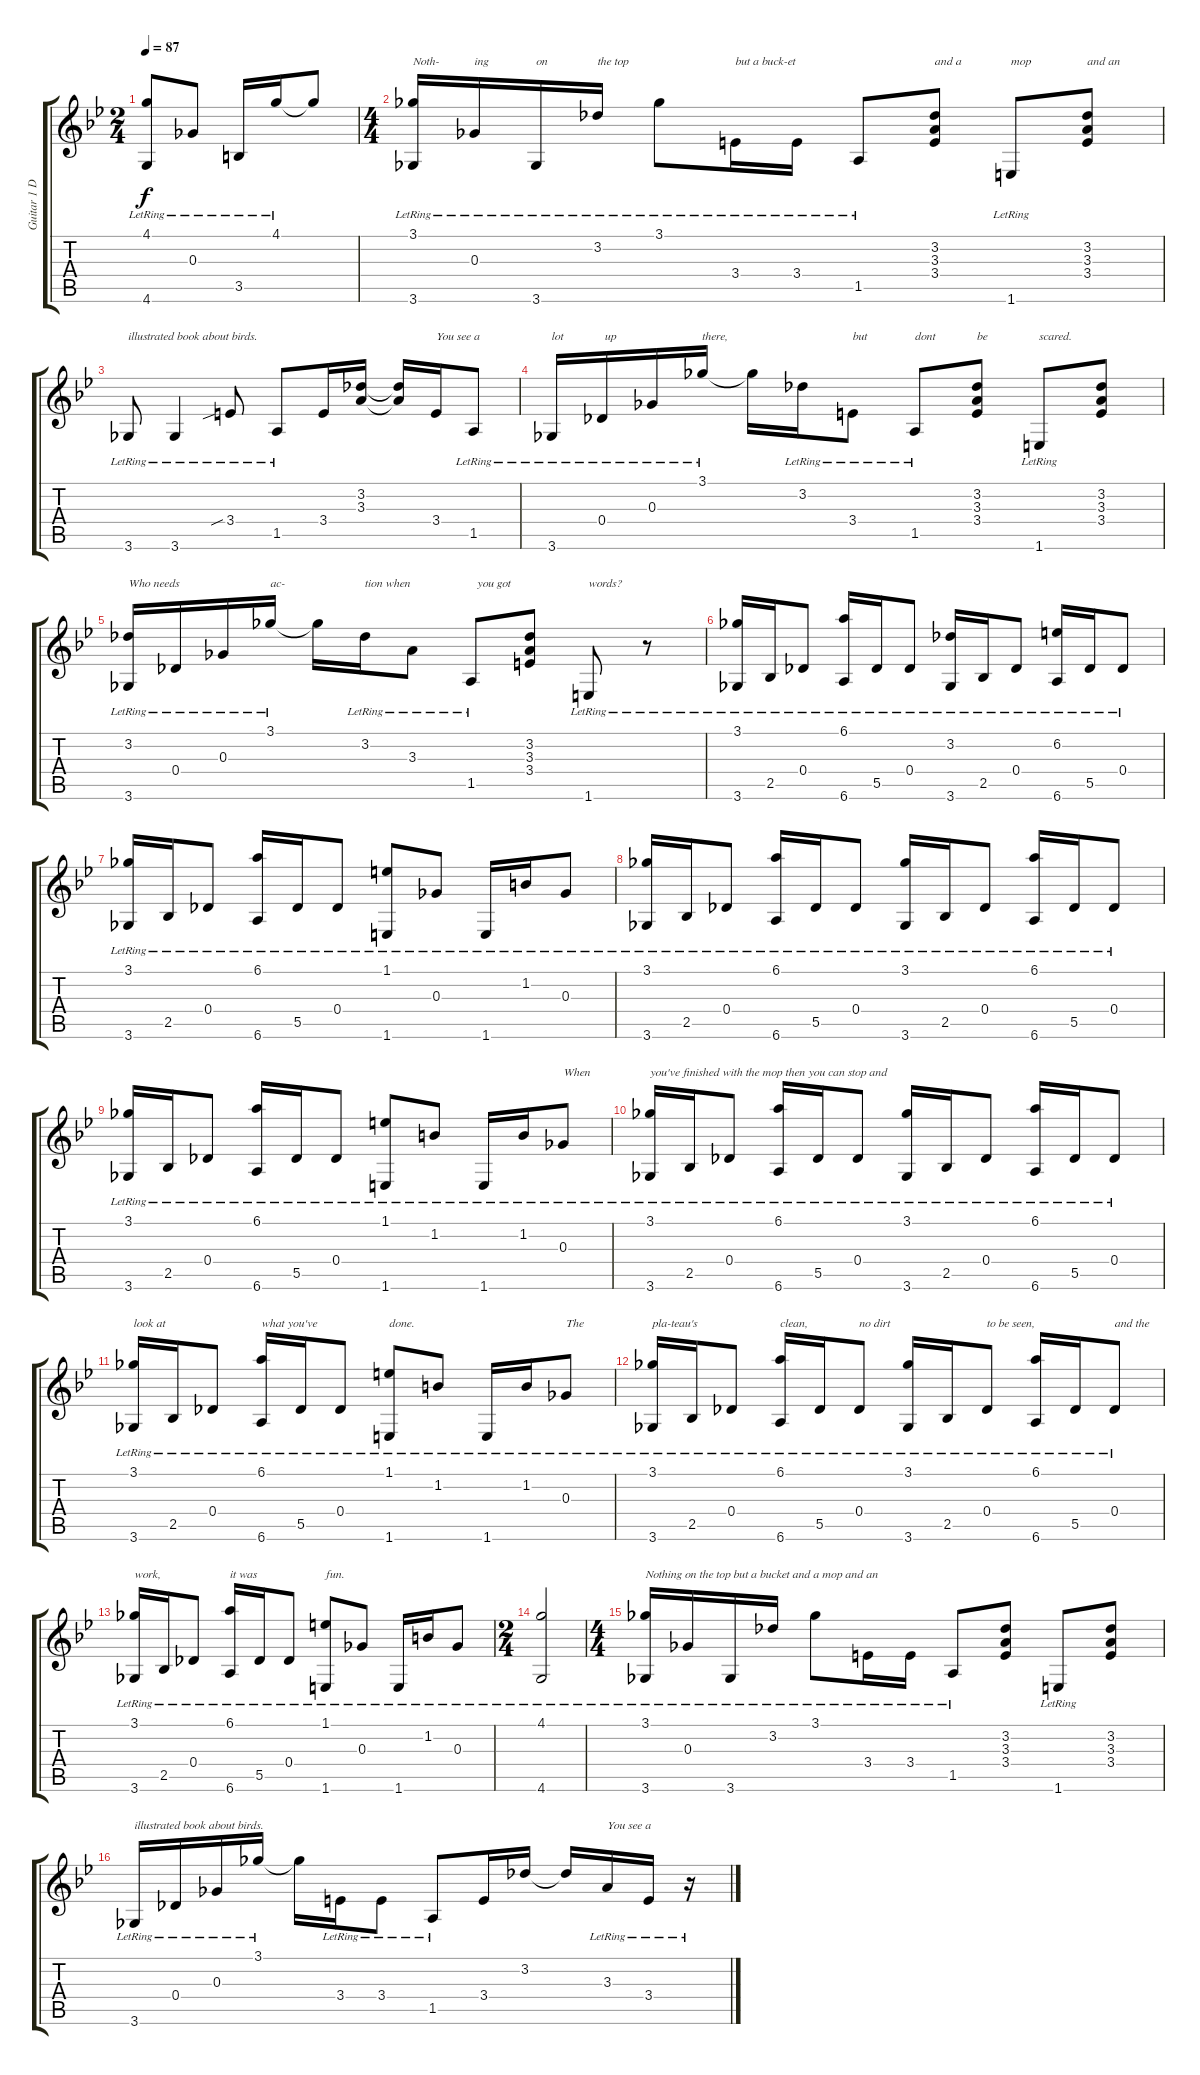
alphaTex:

\track ("Guitar 1 Double" "Guitar 1 D") {instrument acousticguitarsteel}
\staff {score tabs}
\tuning (Eb4 Bb3 Gb3 Db3 Ab2 Eb2) {hide}
\ts (2 4)
\tempo 87
\clef g2
\ks bb
(4.1{lr} 4.6{lr}).8{dy f} 0.3{lr}.8 3.5{lr}.16 4.1{lr}.16 4.1{t}.8 |
\ts (4 4)
(3.1{lr} 3.6{lr}).16{txt "Noth-"} 0.3{lr}.16{txt "ing"} 3.6{lr}.16{txt "on"} 3.2{lr}.16{txt "the top"} 3.1{lr}.8 3.4{lr}.16{txt "but a buck-et"} 3.4{lr}.16 1.5{lr}.8 (3.2 3.3 3.4).8{txt "and a"} 1.6{lr}.8{txt "mop"} (3.2 3.3 3.4).8{txt "and an"} |
3.6{lr}.8{txt "illustrated book about birds. "} 3.6{lr}.4 3.4{sib lr}.8 1.5{lr}.8 3.4.16 (3.2 3.3).16 (3.2{t} 3.3{t}).16 3.4.16{txt "You see a"} 1.5{lr}.8 |
3.6{lr}.16{txt "lot"} 0.4{lr}.16{txt " up"} 0.3{lr}.16 3.1{lr}.16{txt "there,"} 3.1{t}.16 3.2{lr}.16 3.4{lr}.8{txt "but"} 1.5{lr}.8{txt "dont"} (3.2 3.3 3.4).8{txt "be"} 1.6{lr}.8{txt "scared."} (3.2 3.3 3.4).8 |
(3.2{lr} 3.6{lr}).16{txt "Who needs"} 0.4{lr}.16 0.3{lr}.16 3.1{lr}.16{txt "ac-"} 3.1{t}.16 3.2{lr}.16{txt "tion when"} 3.3{lr}.8 1.5{lr}.8{txt "  you got"} (3.2 3.3 3.4).8 1.6{lr}.8{txt "words?"} r.8 |
(3.1{lr} 3.6{lr}).16 2.5{lr}.16 0.4{lr}.8 (6.1{lr} 6.6{lr}).16 5.5{lr}.16 0.4{lr}.8 (3.2{lr} 3.6{lr}).16 2.5{lr}.16 0.4{lr}.8 (6.2{lr} 6.6{lr}).16 5.5{lr}.16 0.4{lr}.8 |
(3.1{lr} 3.6{lr}).16 2.5{lr}.16 0.4{lr}.8 (6.1{lr} 6.6{lr}).16 5.5{lr}.16 0.4{lr}.8 (1.1{lr} 1.6{lr}).8 0.3{lr}.8 1.6{lr}.16 1.2{lr}.16 0.3{lr}.8 |
(3.1{lr} 3.6{lr}).16 2.5{lr}.16 0.4{lr}.8 (6.1{lr} 6.6{lr}).16 5.5{lr}.16 0.4{lr}.8 (3.1{lr} 3.6{lr}).16 2.5{lr}.16 0.4{lr}.8 (6.1{lr} 6.6{lr}).16 5.5{lr}.16 0.4{lr}.8 |
(3.1{lr} 3.6{lr}).16 2.5{lr}.16 0.4{lr}.8 (6.1{lr} 6.6{lr}).16 5.5{lr}.16 0.4{lr}.8 (1.1{lr} 1.6{lr}).8 1.2{lr}.8 1.6{lr}.16 1.2{lr}.16 0.3{lr}.8{txt "When"} |
(3.1{lr} 3.6{lr}).16{txt "you've finished with the mop then you can stop and"} 2.5{lr}.16 0.4{lr}.8 (6.1{lr} 6.6{lr}).16 5.5{lr}.16 0.4{lr}.8 (3.1{lr} 3.6{lr}).16 2.5{lr}.16 0.4{lr}.8 (6.1{lr} 6.6{lr}).16 5.5{lr}.16 0.4{lr}.8 |
(3.1{lr} 3.6{lr}).16{txt "look at"} 2.5{lr}.16 0.4{lr}.8 (6.1{lr} 6.6{lr}).16{txt "what you've"} 5.5{lr}.16 0.4{lr}.8 (1.1{lr} 1.6{lr}).8{txt "done."} 1.2{lr}.8 1.6{lr}.16 1.2{lr}.16 0.3{lr}.8{txt "The"} |
(3.1{lr} 3.6{lr}).16{txt "pla-teau's"} 2.5{lr}.16 0.4{lr}.8 (6.1{lr} 6.6{lr}).16{txt "clean,"} 5.5{lr}.16 0.4{lr}.8{txt "no dirt"} (3.1{lr} 3.6{lr}).16 2.5{lr}.16 0.4{lr}.8{txt "to be seen,"} (6.1{lr} 6.6{lr}).16 5.5{lr}.16 0.4{lr}.8{txt "and the"} |
(3.1{lr} 3.6{lr}).16{txt "work,"} 2.5{lr}.16 0.4{lr}.8 (6.1{lr} 6.6{lr}).16{txt "it was"} 5.5{lr}.16 0.4{lr}.8 (1.1{lr} 1.6{lr}).8{txt "fun."} 0.3{lr}.8 1.6{lr}.16 1.2{lr}.16 0.3{lr}.8 |
\ts (2 4)
(4.1{lr} 4.6{lr}).2 |
\ts (4 4)
(3.1{lr} 3.6{lr}).16{txt "Nothing on the top but a bucket and a mop and an"} 0.3{lr}.16 3.6{lr}.16 3.2{lr}.16 3.1{lr}.8 3.4{lr}.16 3.4{lr}.16 1.5{lr}.8 (3.2 3.3 3.4).8 1.6{lr}.8 (3.2 3.3 3.4).8 |
3.6{lr}.16{txt "illustrated book about birds."} 0.4{lr}.16 0.3{lr}.16 3.1{lr}.16 3.1{t}.16 3.4{lr}.16 3.4{lr}.8 1.5{lr}.8 3.4.16 3.2.16 3.2{t}.16 3.3{lr}.16{txt "You see a"} 3.4{lr}.16 r.16
